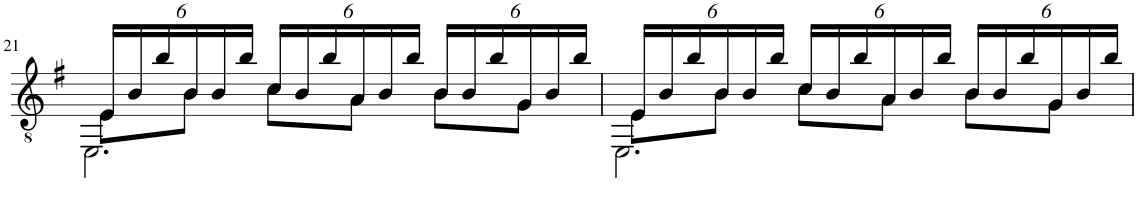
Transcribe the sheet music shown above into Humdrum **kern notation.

**kern
*part1
*staff1
*I"Klassieke gitaar
*I'Git.
!!LO:PB:g=z
*clefGv2
*k[f#]
*M3/4
*Xbrackettup
=21
*^
*	*^
24E/LL	8E\L	2.EE\
24B/	.	.
24b/	.	.
24B/	8B\J	.
24B/	.	.
24b/JJ	.	.
24c/LL	8c\L	.
24B/	.	.
24b/	.	.
24A/	8A\J	.
24B/	.	.
24b/JJ	.	.
24B/LL	8B\L	.
24B/	.	.
24b/	.	.
24G/	8G\J	.
24B/	.	.
24b/JJ	.	.
=22	=22	=22
24E/LL	8E\L	2.EE\
24B/	.	.
24b/	.	.
24B/	8B\J	.
24B/	.	.
24b/JJ	.	.
24c/LL	8c\L	.
24B/	.	.
24b/	.	.
24A/	8A\J	.
24B/	.	.
24b/JJ	.	.
24B/LL	8B\L	.
24B/	.	.
24b/	.	.
24G/	8G\J	.
24B/	.	.
24b/JJ	.	.
*v	*v	*v
=
*-
